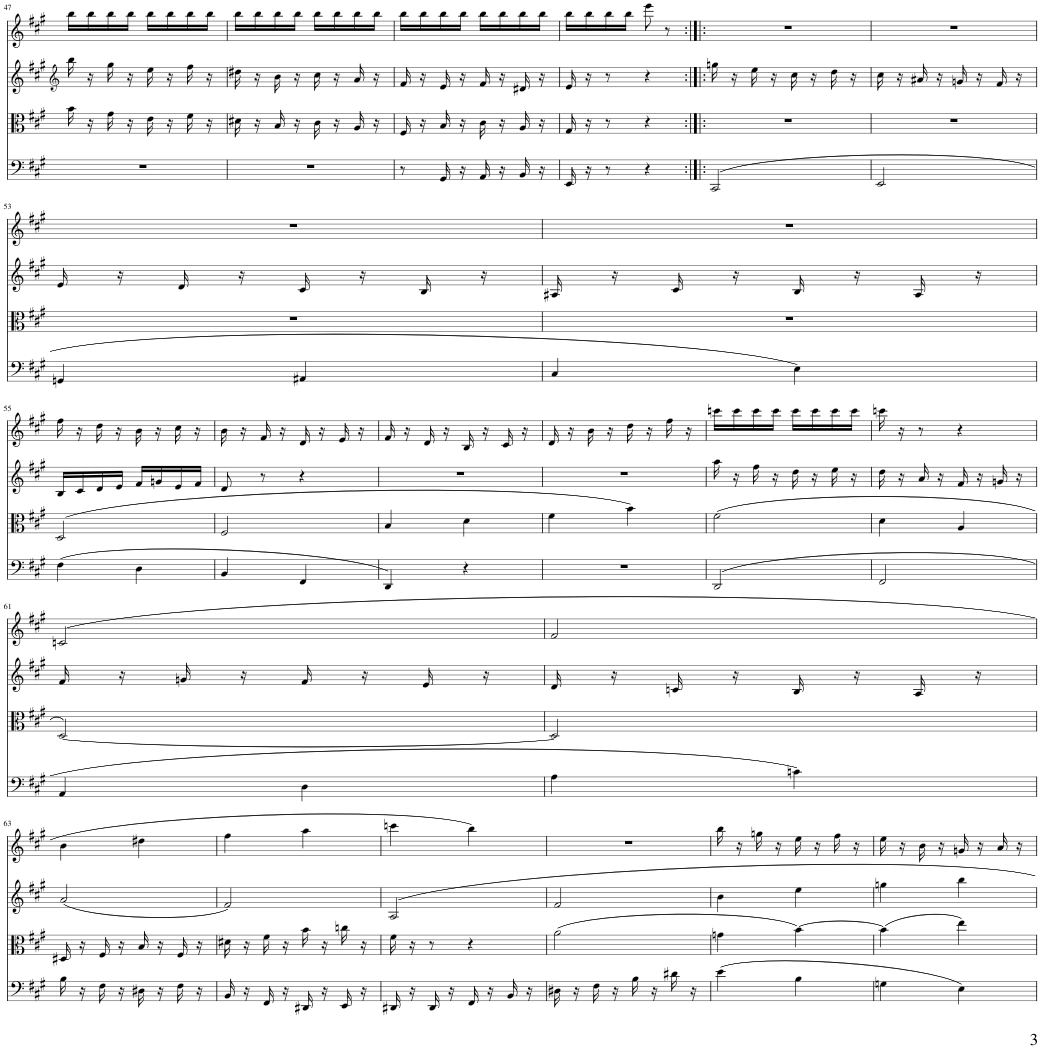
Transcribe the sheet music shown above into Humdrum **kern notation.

**kern	**kern	**kern	**kern
*part4	*part3	*part2	*part1
*staff4	*staff3	*staff2	*staff1
*I"Piano	*I"Piano	*I"Piano	*I"Piano
*I'Pno	*I'Pno	*I'Pno	*I'Pno
!!LO:PB:g=z
*clefF4	*clefC3	*clefG2	*clefG2
*k[f#c#g#]	*k[f#c#g#]	*k[f#c#g#]	*k[f#c#g#]
*M2/4	*M2/4	*M2/4	*M2/4
=47	=47	=47	=47
2r	16b\	16bb\	16bb\LL
.	16r	16r	16bb\
.	16g#\	16gg#\	16bb\
.	16r	16r	16bb\JJ
.	16e\	16ee\	16bb\LL
.	16r	16r	16bb\
.	16f#\	16ff#\	16bb\
.	16r	16r	16bb\JJ
=48	=48	=48	=48
2r	16d#X\	16dd#X\	16bb\LL
.	16r	16r	16bb\
.	16B/	16b\	16bb\
.	16r	16r	16bb\JJ
.	16c#\	16cc#\	16bb\LL
.	16r	16r	16bb\
.	16A/	16a/	16bb\
.	16r	16r	16bb\JJ
=49	=49	=49	=49
8r	16F#/	16f#/	16bb\LL
.	16r	16r	16bb\
16GG#/	16B/	16e/	16bb\
16r	16r	16r	16bb\JJ
16AA/	16c#\	16f#/	16bb\LL
16r	16r	16r	16bb\
16BB/	16A/	16d#X/	16bb\
16r	16r	16r	16bb\JJ
=50	=50	=50	=50
16EE/	16G#/	16e/	16bb\LL
16r	16r	16r	16bb\
8r	8r	8r	16bb\
.	.	.	16bb\JJ
4r	4r	4r	8eee\
.	.	.	8r
=51:|!|:	=51:|!|:	=51:|!|:	=51:|!|:
(2CC#/	2r	16ggn\	2r
.	.	16r	.
.	.	16ee\	.
.	.	16r	.
.	.	16cc#\	.
.	.	16r	.
.	.	16dd\	.
.	.	16r	.
=52	=52	=52	=52
2EE/	2r	16cc#\	2r
.	.	16r	.
.	.	16a#X/	.
.	.	16r	.
.	.	16gn/	.
.	.	16r	.
.	.	16f#/	.
.	.	16r	.
!!LO:LB:g=z
=53	=53	=53	=53
4GGn/	2r	16e/	2r
.	.	16r	.
.	.	16d/	.
.	.	16r	.
4AA#X/	.	16c#/	.
.	.	16r	.
.	.	16B/	.
.	.	16r	.
=54	=54	=54	=54
4C#/	2r	16A#X/	2r
.	.	16r	.
.	.	16c#/	.
.	.	16r	.
4E\)	.	16B/	.
.	.	16r	.
.	.	16A#/	.
.	.	16r	.
!!LO:LB:g=z
=55	=55	=55	=55
(4F#\	(2D/	16B/LL	16ff#\
.	.	16c#/	16r
.	.	16d/	16dd\
.	.	16e/JJ	16r
4D\	.	16f#/LL	16b\
.	.	16gn/	16r
.	.	16e/	16cc#\
.	.	16f#/JJ	16r
=56	=56	=56	=56
4BB/	2F#/	8d/	16b\
.	.	.	16r
.	.	8r	16f#/
.	.	.	16r
4FF#/	.	4r	16d/
.	.	.	16r
.	.	.	16e/
.	.	.	16r
=57	=57	=57	=57
4DD/)	4B/	2r	16f#/
.	.	.	16r
.	.	.	16d/
.	.	.	16r
4r	4d\	.	16B/
.	.	.	16r
.	.	.	16c#/
.	.	.	16r
=58	=58	=58	=58
2r	4f#\	2r	16d/
.	.	.	16r
.	.	.	16b\
.	.	.	16r
.	4b\)	.	16dd\
.	.	.	16r
.	.	.	16ff#\
.	.	.	16r
=59	=59	=59	=59
(2DD/	(2f#\	16aa\	16cccn\LL
.	.	16r	16ccc\
.	.	16ff#\	16ccc\
.	.	16r	16ccc\JJ
.	.	16dd\	16ccc\LL
.	.	16r	16ccc\
.	.	16ee\	16ccc\
.	.	16r	16ccc\JJ
=60	=60	=60	=60
2FF#/	4d\	16dd\	16cccn\
.	.	16r	16r
.	.	16a/	8r
.	.	16r	.
.	4A/	16f#/	4r
.	.	16r	.
.	.	16gn/	.
.	.	16r	.
!!LO:LB:g=z
=61	=61	=61	=61
4AA/	[2D/)	16f#/	(2cn/
.	.	16r	.
.	.	16gn/	.
.	.	16r	.
4D\	.	16f#/	.
.	.	16r	.
.	.	16e/	.
.	.	16r	.
=62	=62	=62	=62
4A\	2D/]	16d/	2f#/
.	.	16r	.
.	.	16cn/	.
.	.	16r	.
4cn\)	.	16B/	.
.	.	16r	.
.	.	16A/	.
.	.	16r	.
!!LO:LB:g=z
=63	=63	=63	=63
16B\	16D#X/	(2a/	4b\
16r	16r	.	.
16F#\	16F#/	.	.
16r	16r	.	.
16D#X\	16B/	.	4dd#X\
16r	16r	.	.
16F#\	16F#/	.	.
16r	16r	.	.
=64	=64	=64	=64
16BB/	16d#X\	2f#/)	4ff#\
16r	16r	.	.
16FF#/	16f#\	.	.
16r	16r	.	.
16DD#X/	16b\	.	4aa\
16r	16r	.	.
16EE/	16ccn\	.	.
16r	16r	.	.
=65	=65	=65	=65
16DD#X/	16f#\	2A/	4cccn\
16r	16r	.	.
16DD#/	8r	.	.
16r	.	.	.
16FF#/	4r	.	4bb\)
16r	.	.	.
16BB/	.	.	.
16r	.	.	.
=66	=66	=66	=66
16D#X\	(2a\	2f#/	2r
16r	.	.	.
16F#\	.	.	.
16r	.	.	.
16B\	.	.	.
16r	.	.	.
16d#X\	.	.	.
16r	.	.	.
=67	=67	=67	=67
(4e\	4gn\	4b\	16bb\
.	.	.	16r
.	.	.	16ggn\
.	.	.	16r
4B\	[4b\)	4ee\	16ee\
.	.	.	16r
.	.	.	16ff#\
.	.	.	16r
=68	=68	=68	=68
4Gn\	(4b\]	4ggn\	16ee\
.	.	.	16r
.	.	.	16b\
.	.	.	16r
4E\)	4ee\)	4bb\	16gn/
.	.	.	16r
.	.	.	16a/
.	.	.	16r
=	=	=	=
*-	*-	*-	*-
